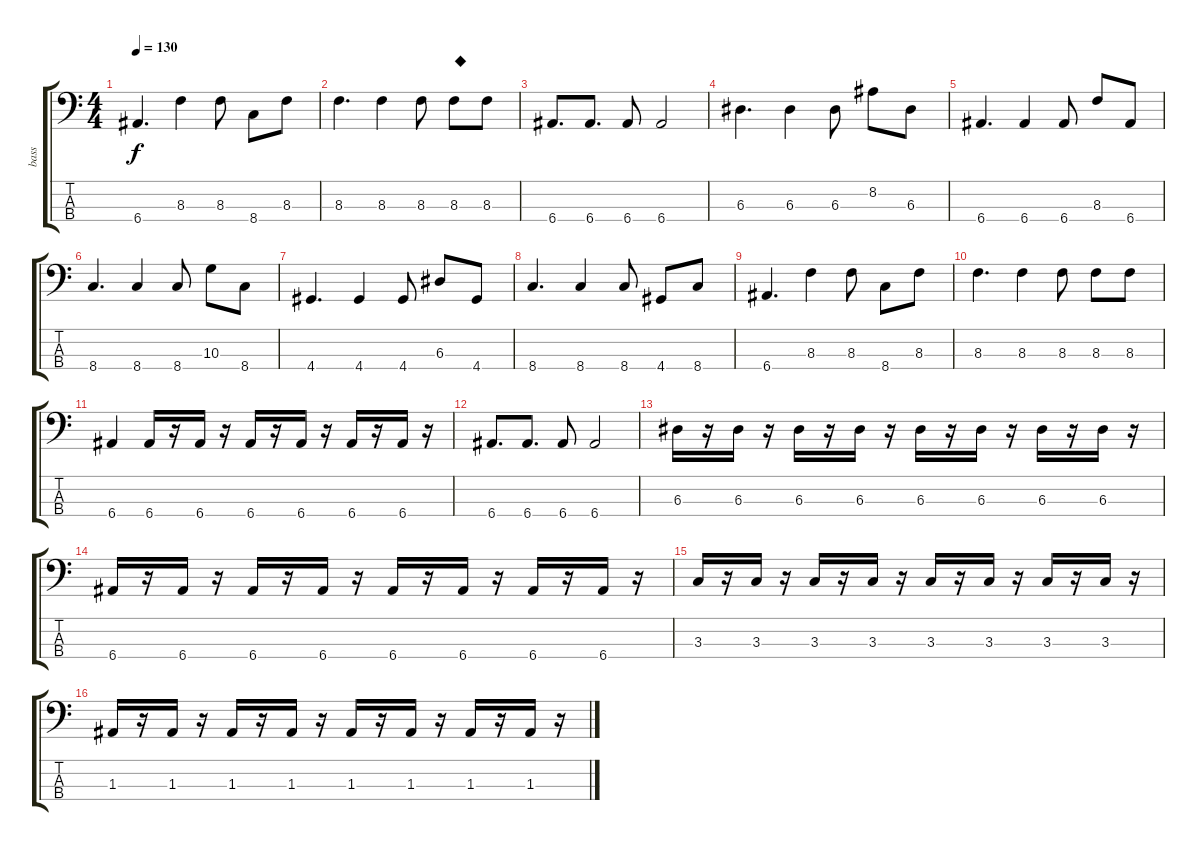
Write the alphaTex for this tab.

\track ("bass" "bass") {instrument electricbassfinger}
\staff {score tabs}
\tuning (G2 D2 A1 E1) {hide}
\ts (4 4)
\tempo 130
\clef f4
\ks c
6.4.4{d dy f} 8.3.4 8.3.8 8.4.8 8.3.8 |
8.3.4{d} 8.3.4 8.3.8 8.3.8{txt "◆"} 8.3.8 |
6.4.8{d} 6.4.8{d} 6.4.8 6.4.2 |
6.3.4{d} 6.3.4 6.3.8 8.2.8 6.3.8 |
6.4.4{d} 6.4.4 6.4.8 8.3.8 6.4.8 |
8.4.4{d} 8.4.4 8.4.8 10.3.8 8.4.8 |
4.4.4{d} 4.4.4 4.4.8 6.3.8 4.4.8 |
8.4.4{d} 8.4.4 8.4.8 4.4.8 8.4.8 |
6.4.4{d} 8.3.4 8.3.8 8.4.8 8.3.8 |
8.3.4{d} 8.3.4 8.3.8 8.3.8 8.3.8 |
6.4.4 6.4.16 r.16 6.4.16 r.16 6.4.16 r.16 6.4.16 r.16 6.4.16 r.16 6.4.16 r.16 |
6.4.8{d} 6.4.8{d} 6.4.8 6.4.2 |
6.3.16 r.16 6.3.16 r.16 6.3.16 r.16 6.3.16 r.16 6.3.16 r.16 6.3.16 r.16 6.3.16 r.16 6.3.16 r.16 |
6.4.16 r.16 6.4.16 r.16 6.4.16 r.16 6.4.16 r.16 6.4.16 r.16 6.4.16 r.16 6.4.16 r.16 6.4.16 r.16 |
3.3.16 r.16 3.3.16 r.16 3.3.16 r.16 3.3.16 r.16 3.3.16 r.16 3.3.16 r.16 3.3.16 r.16 3.3.16 r.16 |
1.3.16 r.16 1.3.16 r.16 1.3.16 r.16 1.3.16 r.16 1.3.16 r.16 1.3.16 r.16 1.3.16 r.16 1.3.16 r.16
